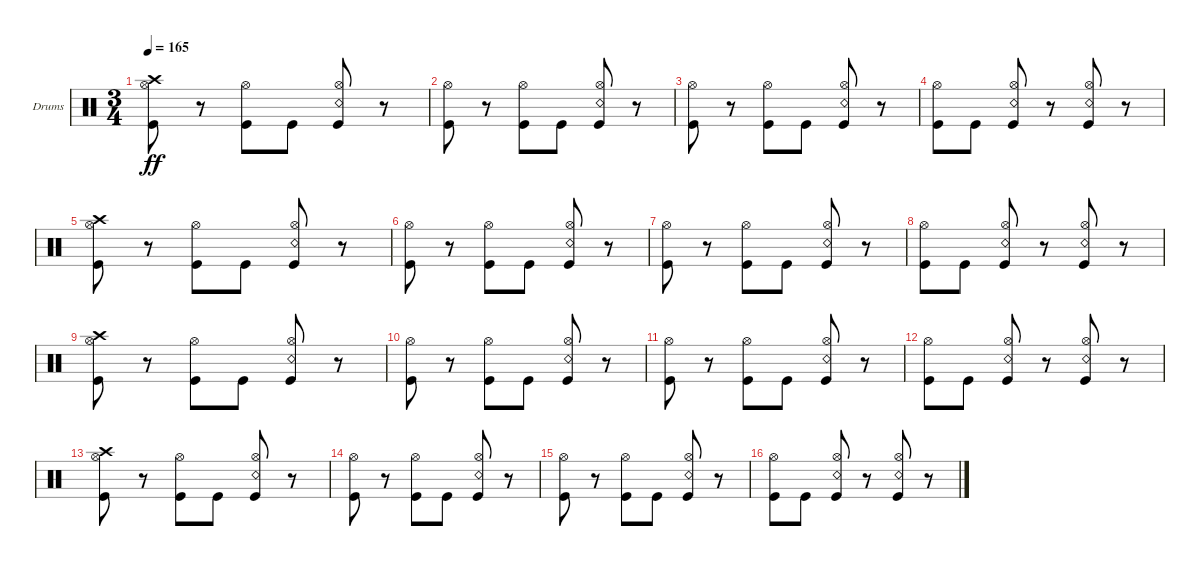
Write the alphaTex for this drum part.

\bracketExtendMode groupsimilarinstruments
\firstSystemTrackNameOrientation horizontal
\otherSystemsTrackNameOrientation horizontal
\track ("Drumkit" "Drums") {instrument percussion}
\staff {score}
\articulation defaults
\ts (3 4)
\tempo 165
\clef neutral
\ks c
("Kick (hit)" "Hi-Hat (open)" "Crash high (hit)").8{dy ff} r.8 ("Kick (hit)" "Hi-Hat (open)").8 "Kick (hit)".8 ("Kick (hit)" "Snare (rim shot)" "Hi-Hat (open)").8 r.8 |
("Kick (hit)" "Hi-Hat (open)").8 r.8 ("Kick (hit)" "Hi-Hat (open)").8 "Kick (hit)".8 ("Kick (hit)" "Hi-Hat (open)" "Snare (rim shot)").8 r.8 |
("Kick (hit)" "Hi-Hat (open)").8 r.8 ("Kick (hit)" "Hi-Hat (open)").8 "Kick (hit)".8 ("Kick (hit)" "Hi-Hat (open)" "Snare (rim shot)").8 r.8 |
("Kick (hit)" "Hi-Hat (open)").8 "Kick (hit)".8 ("Kick (hit)" "Hi-Hat (open)" "Snare (rim shot)").8 r.8 ("Kick (hit)" "Hi-Hat (open)" "Snare (rim shot)").8 r.8 |
("Kick (hit)" "Hi-Hat (open)" "Crash high (hit)").8 r.8 ("Kick (hit)" "Hi-Hat (open)").8 "Kick (hit)".8 ("Kick (hit)" "Snare (rim shot)" "Hi-Hat (open)").8 r.8 |
("Kick (hit)" "Hi-Hat (open)").8 r.8 ("Kick (hit)" "Hi-Hat (open)").8 "Kick (hit)".8 ("Kick (hit)" "Hi-Hat (open)" "Snare (rim shot)").8 r.8 |
("Kick (hit)" "Hi-Hat (open)").8 r.8 ("Kick (hit)" "Hi-Hat (open)").8 "Kick (hit)".8 ("Kick (hit)" "Hi-Hat (open)" "Snare (rim shot)").8 r.8 |
("Kick (hit)" "Hi-Hat (open)").8 "Kick (hit)".8 ("Kick (hit)" "Hi-Hat (open)" "Snare (rim shot)").8 r.8 ("Kick (hit)" "Hi-Hat (open)" "Snare (rim shot)").8 r.8 |
("Kick (hit)" "Hi-Hat (open)" "Crash high (hit)").8 r.8 ("Kick (hit)" "Hi-Hat (open)").8 "Kick (hit)".8 ("Kick (hit)" "Snare (rim shot)" "Hi-Hat (open)").8 r.8 |
("Kick (hit)" "Hi-Hat (open)").8 r.8 ("Kick (hit)" "Hi-Hat (open)").8 "Kick (hit)".8 ("Kick (hit)" "Hi-Hat (open)" "Snare (rim shot)").8 r.8 |
("Kick (hit)" "Hi-Hat (open)").8 r.8 ("Kick (hit)" "Hi-Hat (open)").8 "Kick (hit)".8 ("Kick (hit)" "Hi-Hat (open)" "Snare (rim shot)").8 r.8 |
("Kick (hit)" "Hi-Hat (open)").8 "Kick (hit)".8 ("Kick (hit)" "Hi-Hat (open)" "Snare (rim shot)").8 r.8 ("Kick (hit)" "Hi-Hat (open)" "Snare (rim shot)").8 r.8 |
("Kick (hit)" "Hi-Hat (open)" "Crash high (hit)").8 r.8 ("Kick (hit)" "Hi-Hat (open)").8 "Kick (hit)".8 ("Kick (hit)" "Snare (rim shot)" "Hi-Hat (open)").8 r.8 |
("Kick (hit)" "Hi-Hat (open)").8 r.8 ("Kick (hit)" "Hi-Hat (open)").8 "Kick (hit)".8 ("Kick (hit)" "Hi-Hat (open)" "Snare (rim shot)").8 r.8 |
("Kick (hit)" "Hi-Hat (open)").8 r.8 ("Kick (hit)" "Hi-Hat (open)").8 "Kick (hit)".8 ("Kick (hit)" "Hi-Hat (open)" "Snare (rim shot)").8 r.8 |
("Kick (hit)" "Hi-Hat (open)").8 "Kick (hit)".8 ("Kick (hit)" "Hi-Hat (open)" "Snare (rim shot)").8 r.8 ("Kick (hit)" "Hi-Hat (open)" "Snare (rim shot)").8 r.8
